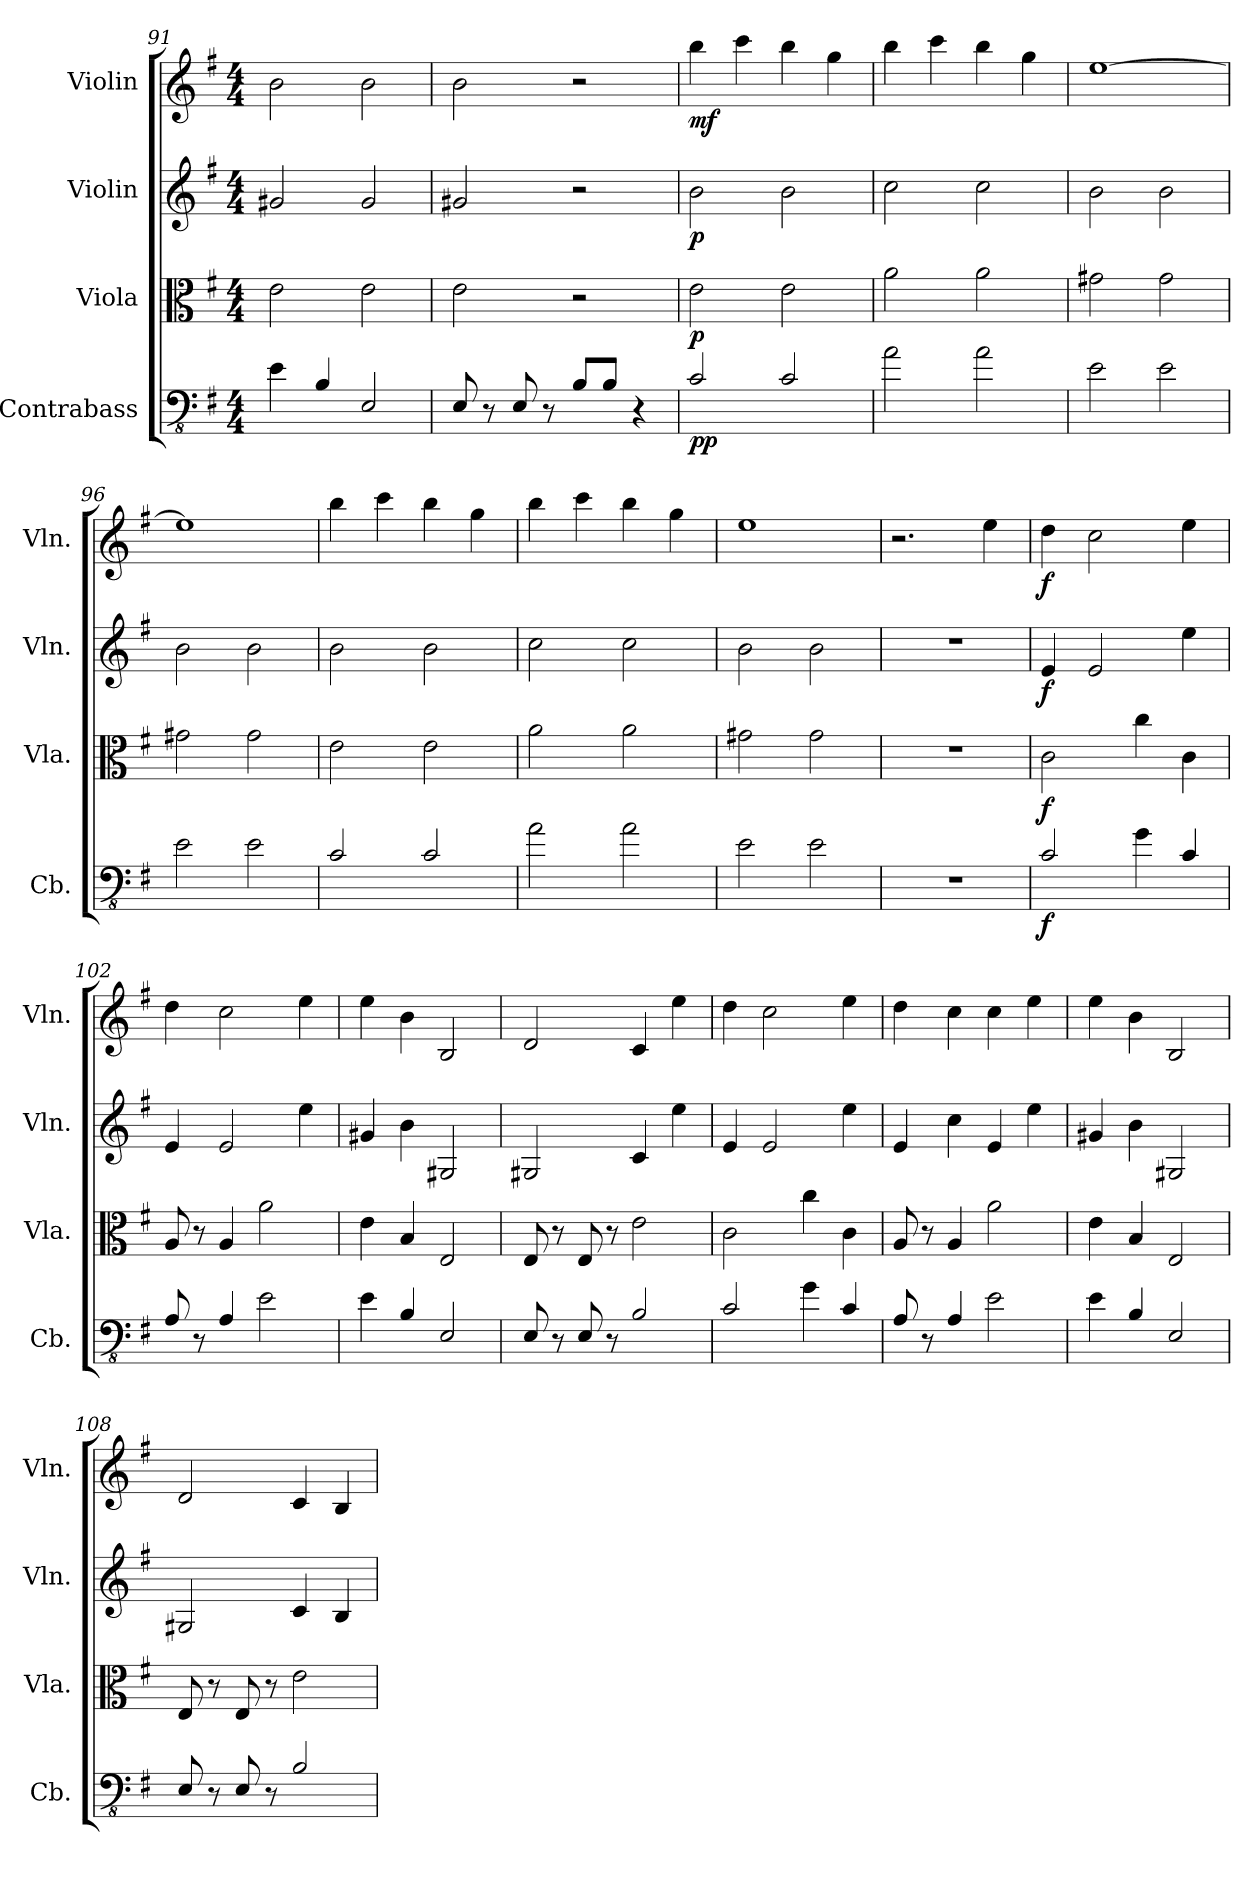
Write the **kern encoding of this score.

**kern	**dynam	**kern	**dynam	**kern	**dynam	**kern	**dynam
*part4	*part4	*part3	*part3	*part2	*part2	*part1	*part1
*staff4	*staff4	*staff3	*staff3	*staff2	*staff2	*staff1	*staff1
*I"Contrabass	*	*I"Viola	*	*I"Violin	*	*I"Violin	*
*I'Cb.	*	*I'Vla.	*	*I'Vln.	*	*I'Vln.	*
*clefFv4	*	*clefC3	*	*clefG2	*	*clefG2	*
*ITrd7c12	*	*	*	*	*	*	*
*k[f#]	*	*k[f#]	*	*k[f#]	*	*k[f#]	*
*M4/4	*	*M4/4	*	*M4/4	*	*M4/4	*
=91	=91	=91	=91	=91	=91	=91	=91
4EE\	.	2e\	.	2g#X/	.	2b\	.
4BBB/	.	.	.	.	.	.	.
2EEE/	.	2e\	.	2g#/	.	2b\	.
=92	=92	=92	=92	=92	=92	=92	=92
8EEE/	.	2e\	.	2g#X/	.	2b\	.
8r	.	.	.	.	.	.	.
8EEE/	.	.	.	.	.	.	.
8r	.	.	.	.	.	.	.
8BBB/L	.	2r	.	2r	.	2r	.
8BBB/J	.	.	.	.	.	.	.
4r	.	.	.	.	.	.	.
=93	=93	=93	=93	=93	=93	=93	=93
!	!LO:DY:b	!	!	!	!	!	!
!	!LO:DY:n=1:b	!	!LO:DY:b	!	!LO:DY:b	!	!LO:DY:b
2CC/	p p	2e\	p	2b\	p	4bb\	mf
.	.	.	.	.	.	4ccc\	.
2CC/	.	2e\	.	2b\	.	4bb\	.
.	.	.	.	.	.	4gg\	.
=94	=94	=94	=94	=94	=94	=94	=94
2AA\	.	2a\	.	2cc\	.	4bb\	.
.	.	.	.	.	.	4ccc\	.
2AA\	.	2a\	.	2cc\	.	4bb\	.
.	.	.	.	.	.	4gg\	.
=95	=95	=95	=95	=95	=95	=95	=95
2EE\	.	2g#X\	.	2b\	.	[1ee	.
2EE\	.	2g#\	.	2b\	.	.	.
=96	=96	=96	=96	=96	=96	=96	=96
2EE\	.	2g#X\	.	2b\	.	1ee]	.
2EE\	.	2g#\	.	2b\	.	.	.
=97	=97	=97	=97	=97	=97	=97	=97
2CC/	.	2e\	.	2b\	.	4bb\	.
.	.	.	.	.	.	4ccc\	.
2CC/	.	2e\	.	2b\	.	4bb\	.
.	.	.	.	.	.	4gg\	.
=98	=98	=98	=98	=98	=98	=98	=98
2AA\	.	2a\	.	2cc\	.	4bb\	.
.	.	.	.	.	.	4ccc\	.
2AA\	.	2a\	.	2cc\	.	4bb\	.
.	.	.	.	.	.	4gg\	.
=99	=99	=99	=99	=99	=99	=99	=99
2EE\	.	2g#X\	.	2b\	.	1ee	.
2EE\	.	2g#\	.	2b\	.	.	.
!!LO:LB:g=z
=100	=100	=100	=100	=100	=100	=100	=100
1r	.	1r	.	1r	.	2.r	.
.	.	.	.	.	.	4ee\	.
=101	=101	=101	=101	=101	=101	=101	=101
!	!LO:DY:b	!	!LO:DY:b	!	!LO:DY:b	!	!LO:DY:b
2CC/	f	2c\	f	4e/	f	4dd\	f
.	.	.	.	2e/	.	2cc\	.
4GG\	.	4cc\	.	.	.	.	.
4CC/	.	4c\	.	4ee\	.	4ee\	.
=102	=102	=102	=102	=102	=102	=102	=102
8AAA/	.	8A/	.	4e/	.	4dd\	.
8r	.	8r	.	.	.	.	.
4AAA/	.	4A/	.	2e/	.	2cc\	.
2EE\	.	2a\	.	.	.	.	.
.	.	.	.	4ee\	.	4ee\	.
=103	=103	=103	=103	=103	=103	=103	=103
4EE\	.	4e\	.	4g#X/	.	4ee\	.
4BBB/	.	4B/	.	4b\	.	4b\	.
2EEE/	.	2E/	.	2G#X/	.	2B/	.
=104	=104	=104	=104	=104	=104	=104	=104
8EEE/	.	8E/	.	2G#X/	.	2d/	.
8r	.	8r	.	.	.	.	.
8EEE/	.	8E/	.	.	.	.	.
8r	.	8r	.	.	.	.	.
2BBB/	.	2e\	.	4c/	.	4c/	.
.	.	.	.	4ee\	.	4ee\	.
=105	=105	=105	=105	=105	=105	=105	=105
2CC/	.	2c\	.	4e/	.	4dd\	.
.	.	.	.	2e/	.	2cc\	.
4GG\	.	4cc\	.	.	.	.	.
4CC/	.	4c\	.	4ee\	.	4ee\	.
=106	=106	=106	=106	=106	=106	=106	=106
8AAA/	.	8A/	.	4e/	.	4dd\	.
8r	.	8r	.	.	.	.	.
4AAA/	.	4A/	.	4cc\	.	4cc\	.
2EE\	.	2a\	.	4e/	.	4cc\	.
.	.	.	.	4ee\	.	4ee\	.
=107	=107	=107	=107	=107	=107	=107	=107
4EE\	.	4e\	.	4g#X/	.	4ee\	.
4BBB/	.	4B/	.	4b\	.	4b\	.
2EEE/	.	2E/	.	2G#X/	.	2B/	.
=108	=108	=108	=108	=108	=108	=108	=108
8EEE/	.	8E/	.	2G#X/	.	2d/	.
8r	.	8r	.	.	.	.	.
8EEE/	.	8E/	.	.	.	.	.
8r	.	8r	.	.	.	.	.
2BBB/	.	2e\	.	4c/	.	4c/	.
.	.	.	.	4B/	.	4B/	.
=	=	=	=	=	=	=	=
*-	*-	*-	*-	*-	*-	*-	*-
